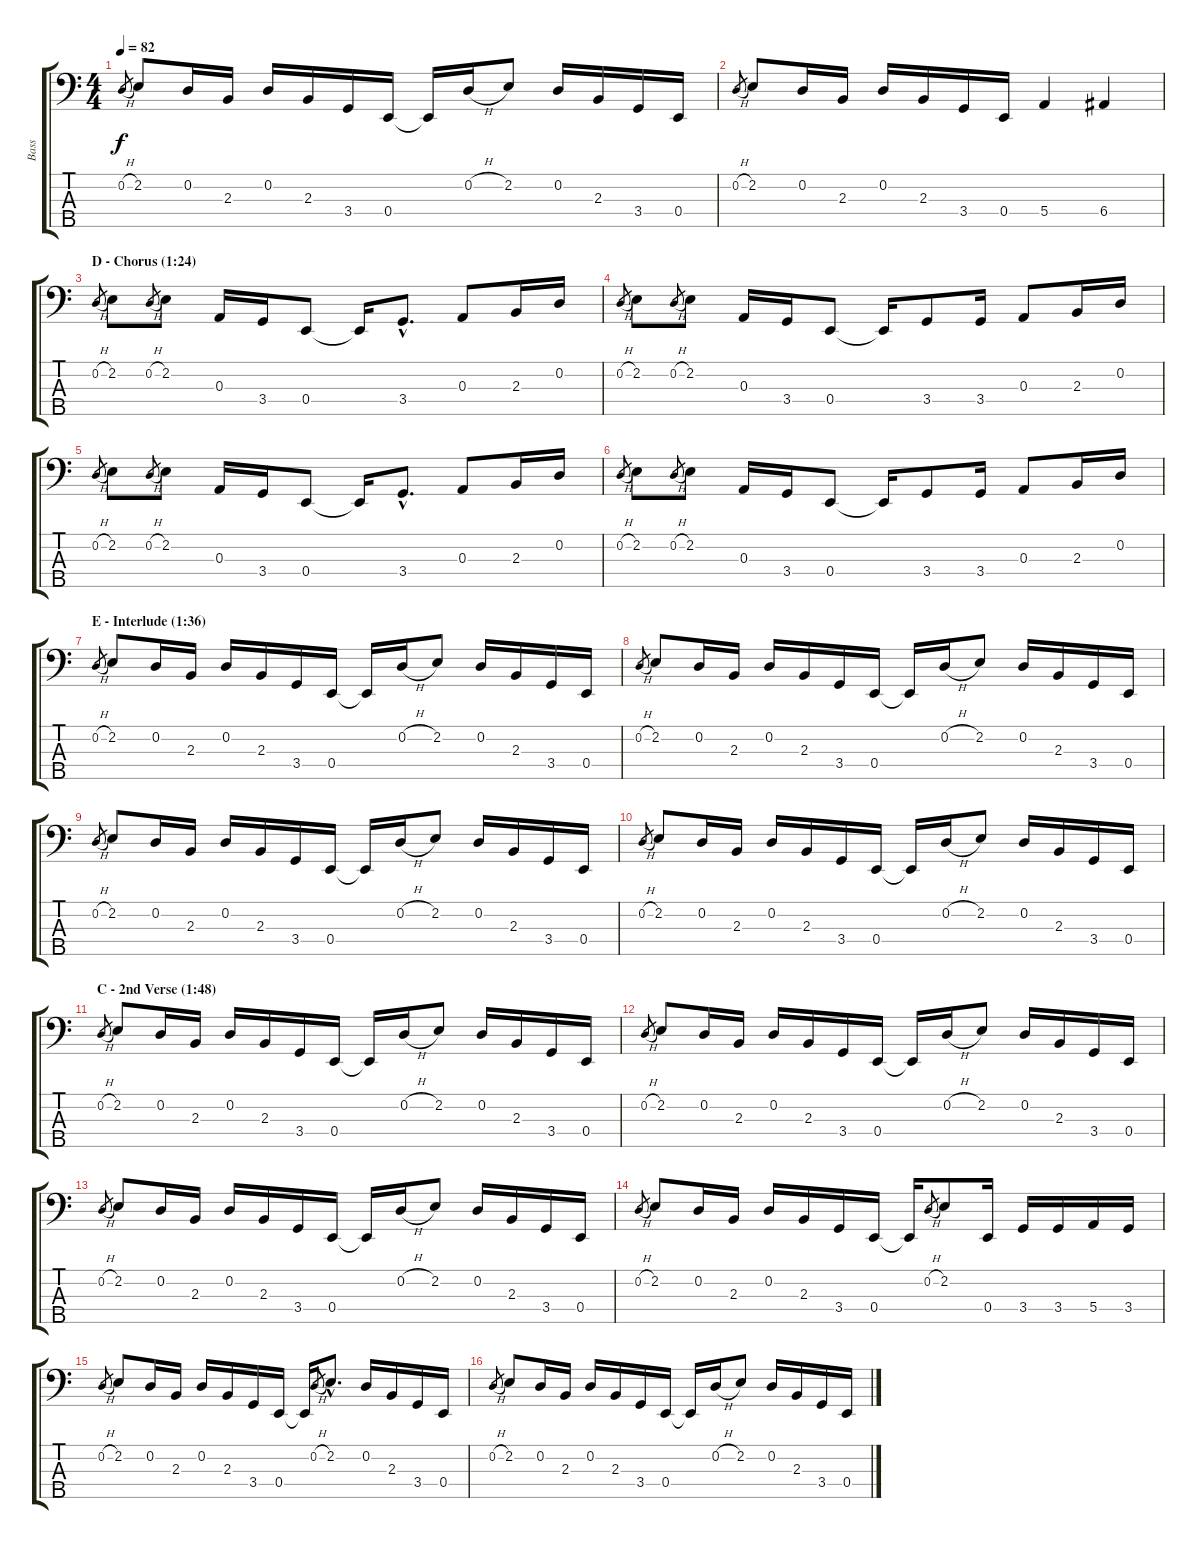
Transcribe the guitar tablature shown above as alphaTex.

\track ("Bass" "Bass") {instrument electricbasspick}
\staff {score tabs}
\tuning (G2 D2 A1 E1 B0) {hide}
\ts (4 4)
\tempo 82
\clef f4
\ks c
0.2{h}.8{gr dy f} 2.2.8 0.2.16 2.3.16 0.2.16 2.3.16 3.4.16 0.4.16 0.4{t}.16 0.2{h}.16 2.2.8 0.2.16 2.3.16 3.4.16 0.4.16 |
0.2{h}.8{gr} 2.2.8 0.2.16 2.3.16 0.2.16 2.3.16 3.4.16 0.4.16 5.4.4 6.4.4 |
\section ("" "D - Chorus (1:24)")
0.2{h}.8{gr} 2.2.8 0.2{h}.8{gr} 2.2.8 0.3.16 3.4.16 0.4.8 0.4{t}.16 3.4{hac}.8{d} 0.3.8 2.3.16 0.2.16 |
0.2{h}.8{gr} 2.2.8 0.2{h}.8{gr} 2.2.8 0.3.16 3.4.16 0.4.8 0.4{t}.16 3.4.8 3.4.16 0.3.8 2.3.16 0.2.16 |
0.2{h}.8{gr} 2.2.8 0.2{h}.8{gr} 2.2.8 0.3.16 3.4.16 0.4.8 0.4{t}.16 3.4{hac}.8{d} 0.3.8 2.3.16 0.2.16 |
0.2{h}.8{gr} 2.2.8 0.2{h}.8{gr} 2.2.8 0.3.16 3.4.16 0.4.8 0.4{t}.16 3.4.8 3.4.16 0.3.8 2.3.16 0.2.16 |
\section ("" "E - Interlude (1:36)")
0.2{h}.8{gr} 2.2.8 0.2.16 2.3.16 0.2.16 2.3.16 3.4.16 0.4.16 0.4{t}.16 0.2{h}.16 2.2.8 0.2.16 2.3.16 3.4.16 0.4.16 |
0.2{h}.8{gr} 2.2.8 0.2.16 2.3.16 0.2.16 2.3.16 3.4.16 0.4.16 0.4{t}.16 0.2{h}.16 2.2.8 0.2.16 2.3.16 3.4.16 0.4.16 |
0.2{h}.8{gr} 2.2.8 0.2.16 2.3.16 0.2.16 2.3.16 3.4.16 0.4.16 0.4{t}.16 0.2{h}.16 2.2.8 0.2.16 2.3.16 3.4.16 0.4.16 |
0.2{h}.8{gr} 2.2.8 0.2.16 2.3.16 0.2.16 2.3.16 3.4.16 0.4.16 0.4{t}.16 0.2{h}.16 2.2.8 0.2.16 2.3.16 3.4.16 0.4.16 |
\section ("" "C - 2nd Verse (1:48)")
0.2{h}.8{gr} 2.2.8 0.2.16 2.3.16 0.2.16 2.3.16 3.4.16 0.4.16 0.4{t}.16 0.2{h}.16 2.2.8 0.2.16 2.3.16 3.4.16 0.4.16 |
0.2{h}.8{gr} 2.2.8 0.2.16 2.3.16 0.2.16 2.3.16 3.4.16 0.4.16 0.4{t}.16 0.2{h}.16 2.2.8 0.2.16 2.3.16 3.4.16 0.4.16 |
0.2{h}.8{gr} 2.2.8 0.2.16 2.3.16 0.2.16 2.3.16 3.4.16 0.4.16 0.4{t}.16 0.2{h}.16 2.2.8 0.2.16 2.3.16 3.4.16 0.4.16 |
0.2{h}.8{gr} 2.2.8 0.2.16 2.3.16 0.2.16 2.3.16 3.4.16 0.4.16 0.4{t}.16 0.2{h}.8{gr} 2.2.8 0.4.16 3.4.16 3.4.16 5.4.16 3.4.16 |
0.2{h}.8{gr} 2.2.8 0.2.16 2.3.16 0.2.16 2.3.16 3.4.16 0.4.16 0.4{t}.16 0.2{h}.8{gr} 2.2{hac}.8{d} 0.2.16 2.3.16 3.4.16 0.4.16 |
0.2{h}.8{gr} 2.2.8 0.2.16 2.3.16 0.2.16 2.3.16 3.4.16 0.4.16 0.4{t}.16 0.2{h}.16 2.2.8 0.2.16 2.3.16 3.4.16 0.4.16
